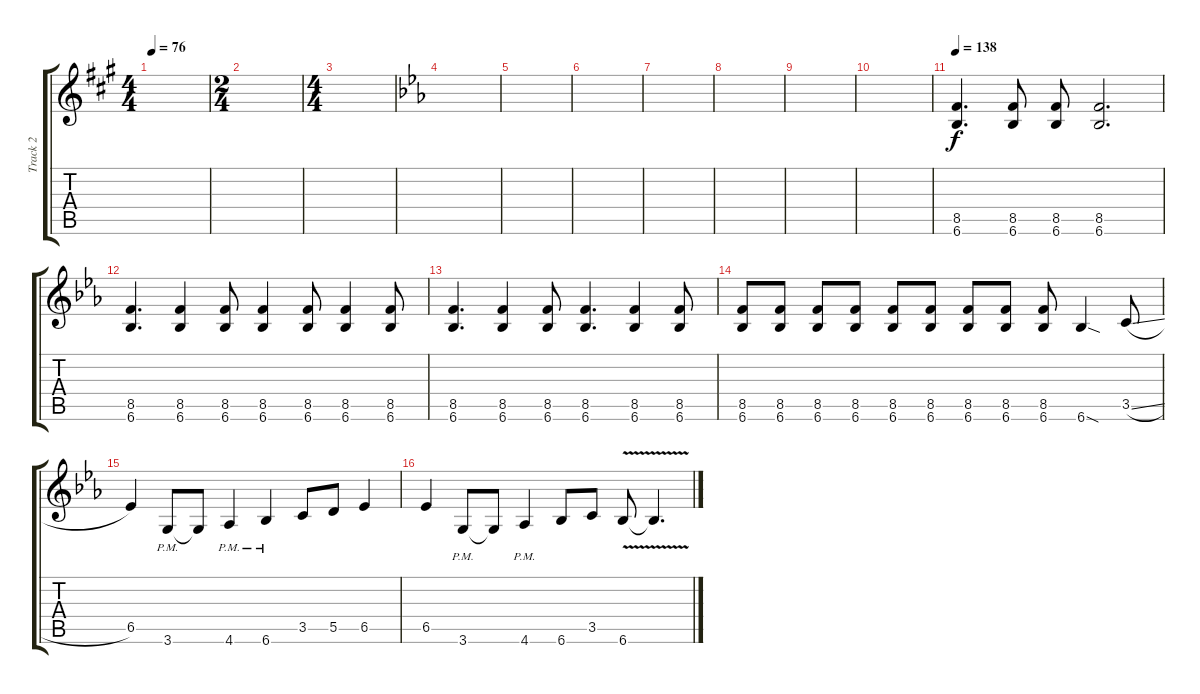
\track ("Track 2" "Track 2") {instrument distortionguitar}
\staff {score tabs}
\tuning (E4 B3 G3 D3 A2 E2) {hide}
\ts (4 4)
\tempo 76
\clef g2
\ks a
|
\ts (2 4)
|
\ts (4 4)
|
\ks eb
|
|
|
|
|
|
|
\tempo 138
(8.5 6.6).4{d} (8.5 6.6).8 (8.5 6.6).8 (8.5 6.6).2{d} |
(8.5 6.6).4{d} (8.5 6.6).4 (8.5 6.6).8 (8.5 6.6).4 (8.5 6.6).8 (8.5 6.6).4 (8.5 6.6).8 |
(8.5 6.6).4{d} (8.5 6.6).4 (8.5 6.6).8 (8.5 6.6).4{d} (8.5 6.6).4 (8.5 6.6).8 |
(8.5 6.6).8 (8.5 6.6).8 (8.5 6.6).8 (8.5 6.6).8 (8.5 6.6).8 (8.5 6.6).8 (8.5 6.6).8 (8.5 6.6).8 (8.5 6.6).8 6.6{sod}.4 3.5{sl}.8 |
6.5.4 3.6{pm}.8 3.6{t}.8 4.6{pm}.4 6.6{pm}.4 3.5.8 5.5.8 6.5.4 |
6.5.4 3.6{pm}.8 3.6{t}.8 4.6{pm}.4 6.6.8 3.5.8 6.6{v}.8 6.6{t}.4{d}
